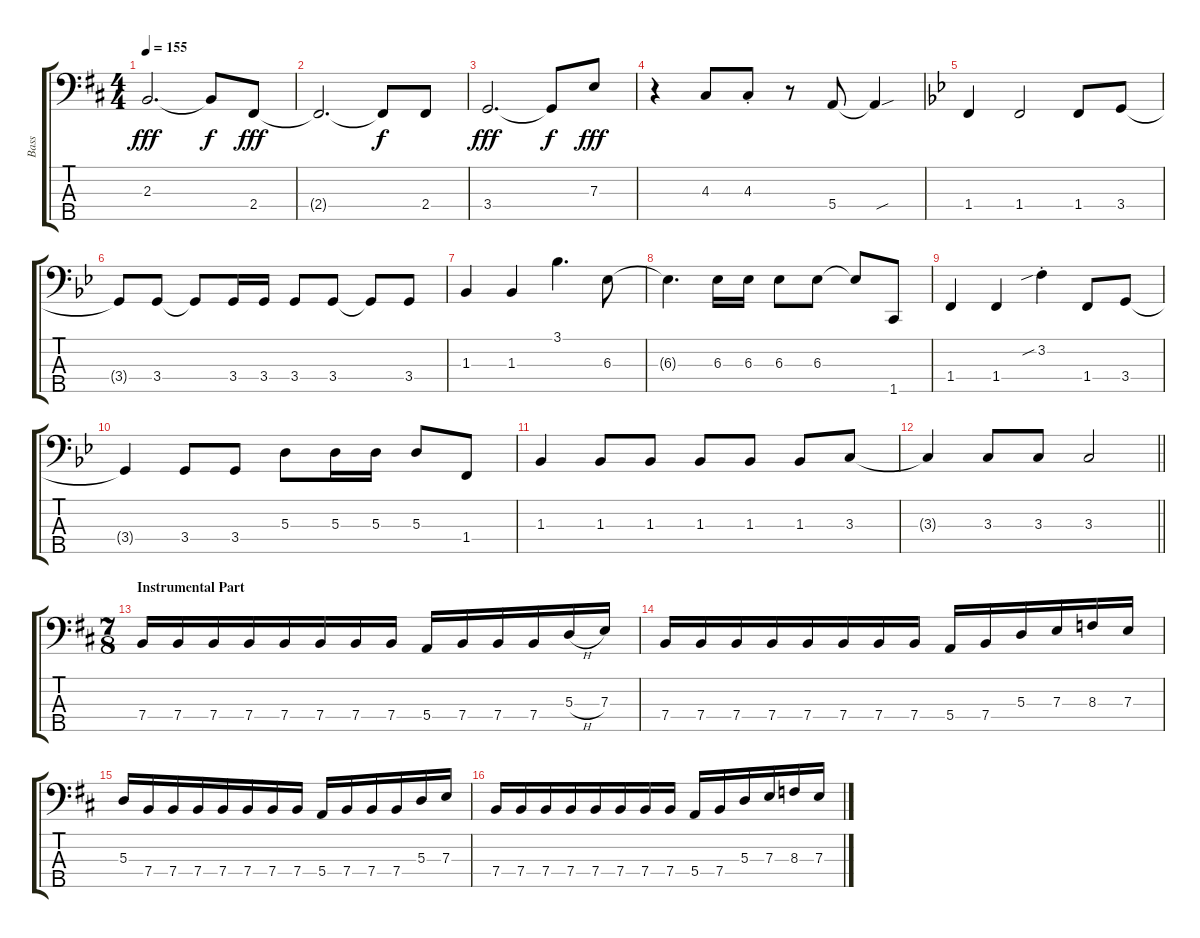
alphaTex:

\track ("Bass" "Bass") {instrument fretlessbass}
\staff {score tabs}
\tuning (G2 D2 A1 E1 B0) {hide}
\ts (4 4)
\tempo 155
\clef f4
\ks d
2.3.2{d dy fff} 2.3{t}.8{dy f} 2.4.8{dy fff} |
2.4{t}.2{d} 2.4{t}.8{dy f} 2.4.8 |
3.4.2{d dy fff} 3.4{t}.8{dy f} 7.3.8{dy fff} |
r.4 4.3.8 4.3{st}.8 r.8 5.4.8 5.4{sou t}.4 |
\ks bb
1.4.4 1.4.2 1.4.8 3.4.8 |
3.4{t}.8 3.4.8 3.4{t}.8 3.4.16 3.4.16 3.4.8 3.4.8 3.4{t}.8 3.4.8 |
1.3.4 1.3.4 3.1.4{d} 6.3.8 |
6.3{t}.4{d} 6.3.16 6.3.16 6.3.8 6.3.8 6.3{t}.8 1.5.8 |
1.4.4 1.4.4 3.2{sib st}.4 1.4.8 3.4.8 |
3.4{t}.4 3.4.8 3.4.8 5.3.8 5.3.16 5.3.16 5.3.8 1.4.8 |
1.3.4 1.3.8 1.3.8 1.3.8 1.3.8 1.3.8 3.3.8 |
\barLineRight lightlight
3.3{t}.4 3.3.8 3.3.8 3.3.2 |
\ts (7 8)
\section ("" "Instrumental Part")
\ks d
7.4.16 7.4.16 7.4.16 7.4.16 7.4.16 7.4.16 7.4.16 7.4.16 5.4.16 7.4.16 7.4.16 7.4.16 5.3{h}.16 7.3.16 |
7.4.16 7.4.16 7.4.16 7.4.16 7.4.16 7.4.16 7.4.16 7.4.16 5.4.16 7.4.16 5.3.16 7.3.16 8.3.16 7.3.16 |
5.3.16 7.4.16 7.4.16 7.4.16 7.4.16 7.4.16 7.4.16 7.4.16 5.4.16 7.4.16 7.4.16 7.4.16 5.3.16 7.3.16 |
7.4.16 7.4.16 7.4.16 7.4.16 7.4.16 7.4.16 7.4.16 7.4.16 5.4.16 7.4.16 5.3.16 7.3.16 8.3.16 7.3.16
